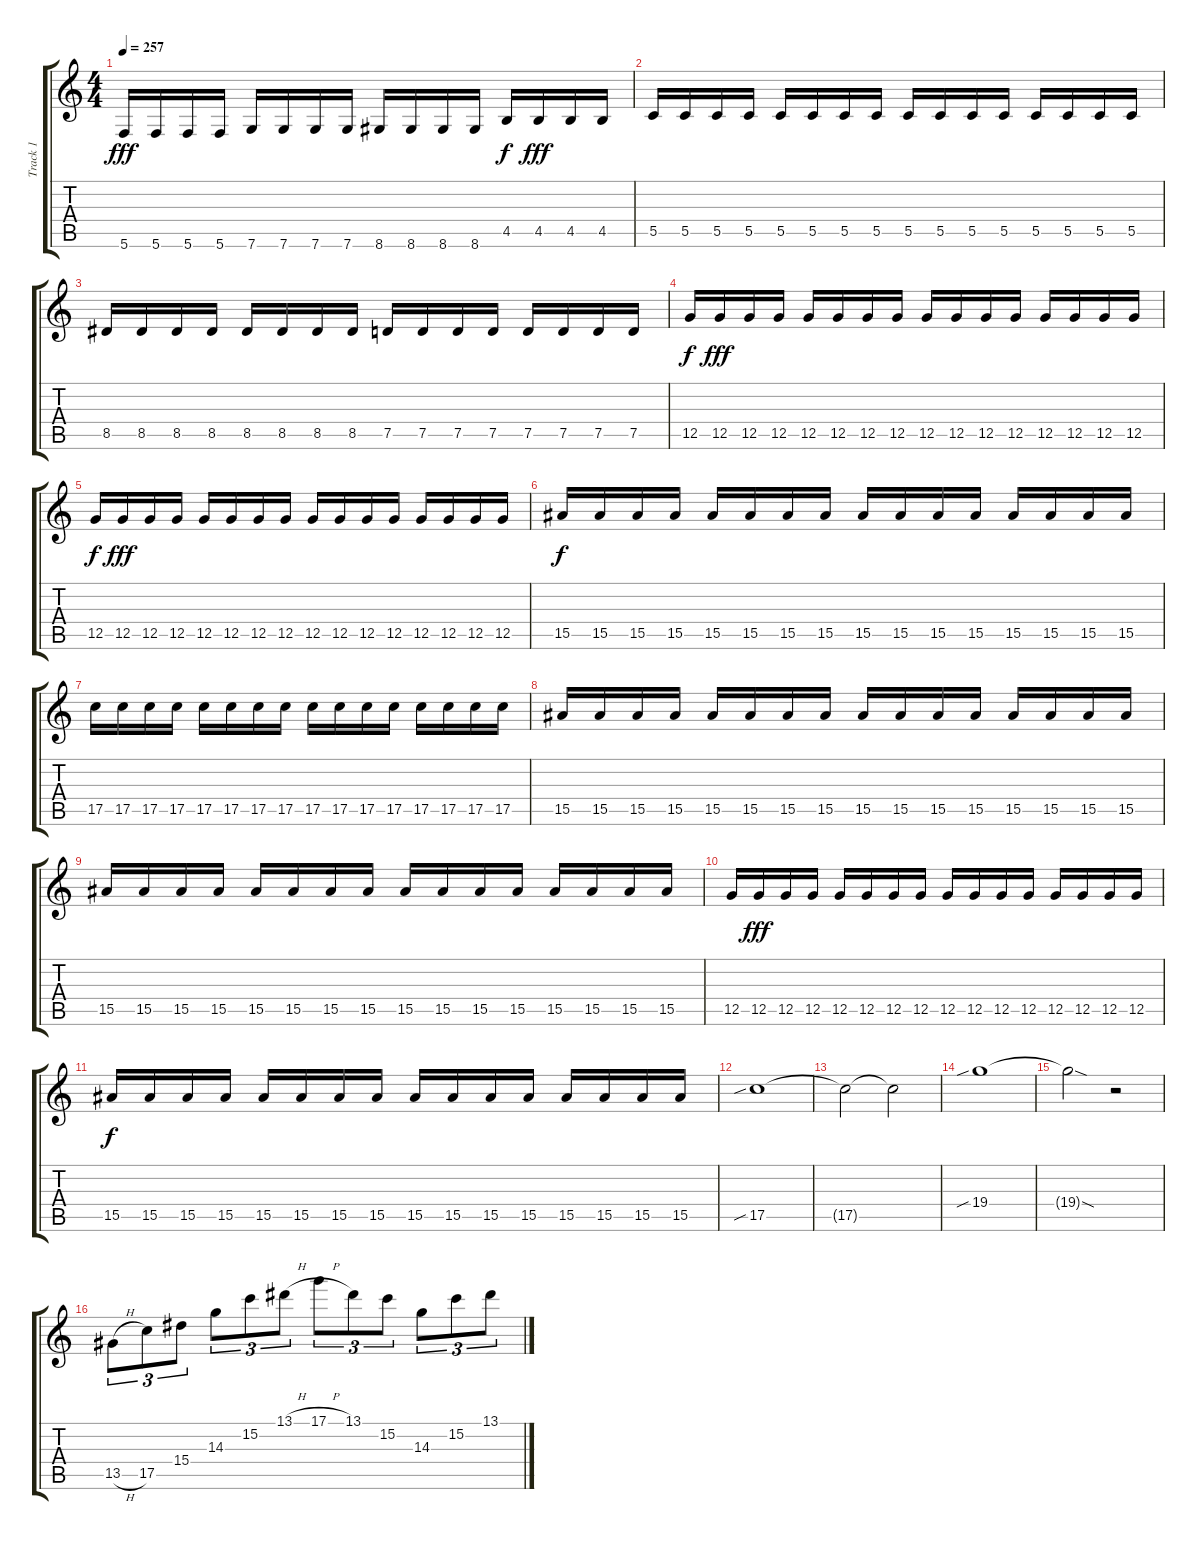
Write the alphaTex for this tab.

\track ("Track 1" "Track 1") {instrument distortionguitar}
\staff {score tabs}
\tuning (D4 A3 F3 C3 G2 C2) {hide}
\ts (4 4)
\tempo 257
\clef g2
\ks c
5.6.16{dy fff} 5.6.16 5.6.16 5.6.16 7.6.16 7.6.16 7.6.16 7.6.16 8.6.16 8.6.16 8.6.16 8.6.16 4.5.16{dy f} 4.5.16{dy fff} 4.5.16 4.5.16 |
5.5.16 5.5.16 5.5.16 5.5.16 5.5.16 5.5.16 5.5.16 5.5.16 5.5.16 5.5.16 5.5.16 5.5.16 5.5.16 5.5.16 5.5.16 5.5.16 |
8.5.16 8.5.16 8.5.16 8.5.16 8.5.16 8.5.16 8.5.16 8.5.16 7.5.16 7.5.16 7.5.16 7.5.16 7.5.16 7.5.16 7.5.16 7.5.16 |
12.5.16{dy f} 12.5.16{dy fff} 12.5.16 12.5.16 12.5.16 12.5.16 12.5.16 12.5.16 12.5.16 12.5.16 12.5.16 12.5.16 12.5.16 12.5.16 12.5.16 12.5.16 |
12.5.16{dy f} 12.5.16{dy fff} 12.5.16 12.5.16 12.5.16 12.5.16 12.5.16 12.5.16 12.5.16 12.5.16 12.5.16 12.5.16 12.5.16 12.5.16 12.5.16 12.5.16 |
15.5.16{dy f} 15.5.16 15.5.16 15.5.16 15.5.16 15.5.16 15.5.16 15.5.16 15.5.16 15.5.16 15.5.16 15.5.16 15.5.16 15.5.16 15.5.16 15.5.16 |
17.5.16 17.5.16 17.5.16 17.5.16 17.5.16 17.5.16 17.5.16 17.5.16 17.5.16 17.5.16 17.5.16 17.5.16 17.5.16 17.5.16 17.5.16 17.5.16 |
15.5.16 15.5.16 15.5.16 15.5.16 15.5.16 15.5.16 15.5.16 15.5.16 15.5.16 15.5.16 15.5.16 15.5.16 15.5.16 15.5.16 15.5.16 15.5.16 |
15.5.16 15.5.16 15.5.16 15.5.16 15.5.16 15.5.16 15.5.16 15.5.16 15.5.16 15.5.16 15.5.16 15.5.16 15.5.16 15.5.16 15.5.16 15.5.16 |
12.5.16 12.5.16{dy fff} 12.5.16 12.5.16 12.5.16 12.5.16 12.5.16 12.5.16 12.5.16 12.5.16 12.5.16 12.5.16 12.5.16 12.5.16 12.5.16 12.5.16 |
15.5.16{dy f} 15.5.16 15.5.16 15.5.16 15.5.16 15.5.16 15.5.16 15.5.16 15.5.16 15.5.16 15.5.16 15.5.16 15.5.16 15.5.16 15.5.16 15.5.16 |
17.5{sib}.1 |
17.5{t}.2 17.5{t}.2 |
19.4{sib}.1 |
19.4{sod t}.2 r.2 |
13.5{h}.8{tu (3 2)} 17.5.8{tu (3 2)} 15.4.8{tu (3 2)} 14.3.8{tu (3 2)} 15.2.8{tu (3 2)} 13.1{h}.8{tu (3 2)} 17.1{h}.8{tu (3 2)} 13.1.8{tu (3 2)} 15.2.8{tu (3 2)} 14.3.8{tu (3 2)} 15.2.8{tu (3 2)} 13.1{h}.8{tu (3 2)}
